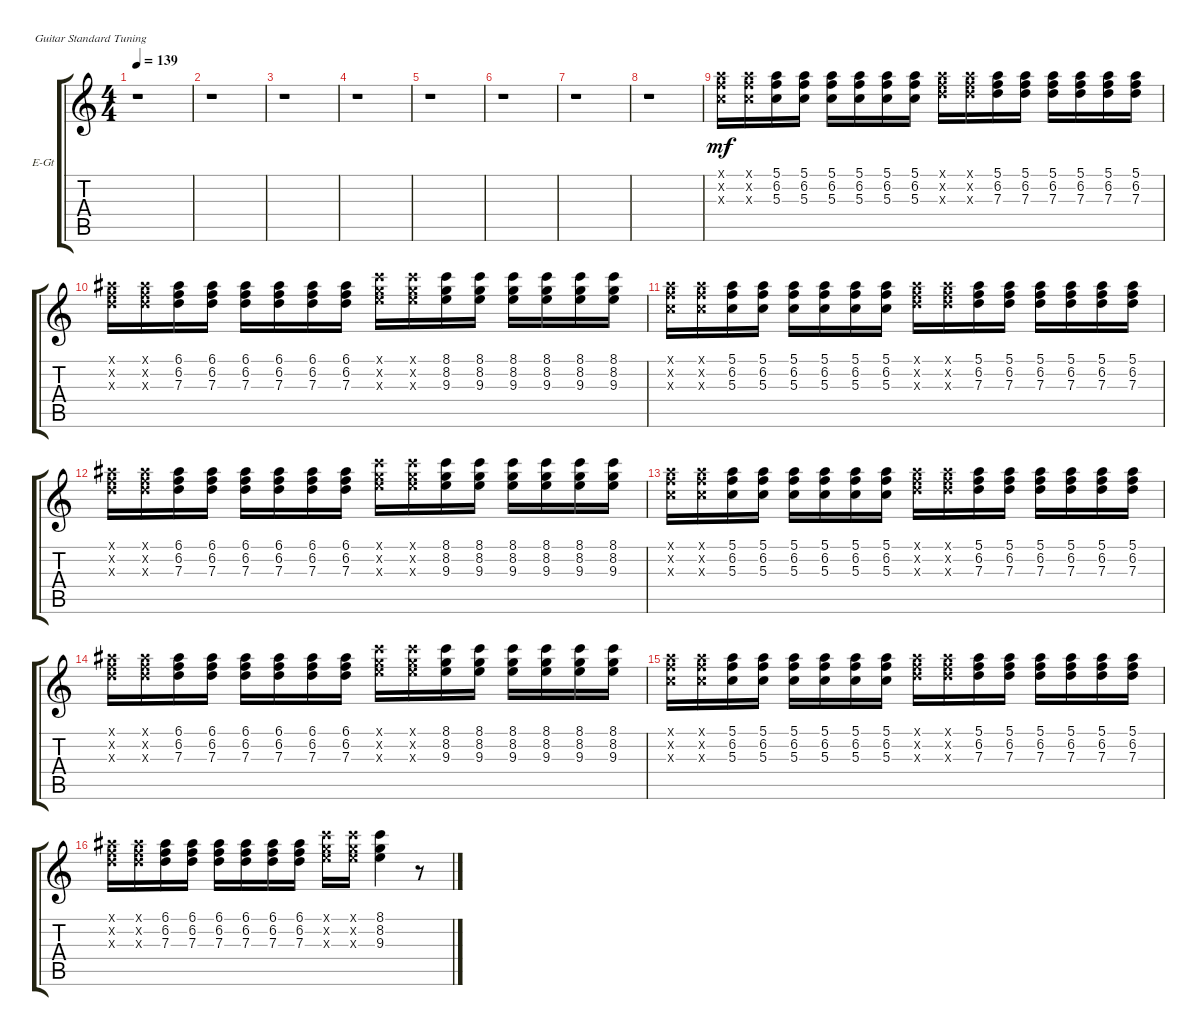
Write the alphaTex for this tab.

\defaultSystemsLayout 4
\bracketExtendMode groupsimilarinstruments
\firstSystemTrackNameOrientation horizontal
\otherSystemsTrackNameOrientation horizontal
\track ("Electric Clean Guitar 1" "E-Gt") {instrument electricguitarclean}
\staff {score tabs}
\tuning (E4 B3 G3 D3 A2 E2)
\ts (4 4)
\tempo 139
\clef g2
\ks c
r.1{dy mf instrument electricguitarclean} |
r.1 |
r.1 |
r.1 |
r.1 |
r.1 |
r.1 |
r.1 |
(5.1{x} 6.2{x} 5.3{x}).16 (5.1{x} 6.2{x} 5.3{x}).16 (5.1 6.2 5.3).16 (5.1 6.2 5.3).16 (5.1 6.2 5.3).16 (5.1 6.2 5.3).16 (5.1 6.2 5.3).16 (5.1 6.2 5.3).16 (5.1{x} 6.2{x} 7.3{x}).16 (5.1{x} 6.2{x} 7.3{x}).16 (5.1 6.2 7.3).16 (5.1 6.2 7.3).16 (5.1 6.2 7.3).16 (5.1 6.2 7.3).16 (5.1 6.2 7.3).16 (5.1 6.2 7.3).16 |
(6.1{x} 6.2{x} 7.3{x}).16 (6.1{x} 6.2{x} 7.3{x}).16 (6.1 6.2 7.3).16 (6.1 6.2 7.3).16 (6.1 6.2 7.3).16 (6.1 6.2 7.3).16 (6.1 6.2 7.3).16 (6.1 6.2 7.3).16 (8.1{x} 8.2{x} 9.3{x}).16 (8.1{x} 8.2{x} 9.3{x}).16 (8.1 8.2 9.3).16 (8.1 8.2 9.3).16 (8.1 8.2 9.3).16 (8.1 8.2 9.3).16 (8.1 8.2 9.3).16 (8.1 8.2 9.3).16 |
(5.1{x} 6.2{x} 5.3{x}).16 (5.1{x} 6.2{x} 5.3{x}).16 (5.1 6.2 5.3).16 (5.1 6.2 5.3).16 (5.1 6.2 5.3).16 (5.1 6.2 5.3).16 (5.1 6.2 5.3).16 (5.1 6.2 5.3).16 (5.1{x} 6.2{x} 7.3{x}).16 (5.1{x} 6.2{x} 7.3{x}).16 (5.1 6.2 7.3).16 (5.1 6.2 7.3).16 (5.1 6.2 7.3).16 (5.1 6.2 7.3).16 (5.1 6.2 7.3).16 (5.1 6.2 7.3).16 |
(6.1{x} 6.2{x} 7.3{x}).16 (6.1{x} 6.2{x} 7.3{x}).16 (6.1 6.2 7.3).16 (6.1 6.2 7.3).16 (6.1 6.2 7.3).16 (6.1 6.2 7.3).16 (6.1 6.2 7.3).16 (6.1 6.2 7.3).16 (8.1{x} 8.2{x} 9.3{x}).16 (8.1{x} 8.2{x} 9.3{x}).16 (8.1 8.2 9.3).16 (8.1 8.2 9.3).16 (8.1 8.2 9.3).16 (8.1 8.2 9.3).16 (8.1 8.2 9.3).16 (8.1 8.2 9.3).16 |
(5.1{x} 6.2{x} 5.3{x}).16 (5.1{x} 6.2{x} 5.3{x}).16 (5.1 6.2 5.3).16 (5.1 6.2 5.3).16 (5.1 6.2 5.3).16 (5.1 6.2 5.3).16 (5.1 6.2 5.3).16 (5.1 6.2 5.3).16 (5.1{x} 6.2{x} 7.3{x}).16 (5.1{x} 6.2{x} 7.3{x}).16 (5.1 6.2 7.3).16 (5.1 6.2 7.3).16 (5.1 6.2 7.3).16 (5.1 6.2 7.3).16 (5.1 6.2 7.3).16 (5.1 6.2 7.3).16 |
(6.1{x} 6.2{x} 7.3{x}).16 (6.1{x} 6.2{x} 7.3{x}).16 (6.1 6.2 7.3).16 (6.1 6.2 7.3).16 (6.1 6.2 7.3).16 (6.1 6.2 7.3).16 (6.1 6.2 7.3).16 (6.1 6.2 7.3).16 (8.1{x} 8.2{x} 9.3{x}).16 (8.1{x} 8.2{x} 9.3{x}).16 (8.1 8.2 9.3).16 (8.1 8.2 9.3).16 (8.1 8.2 9.3).16 (8.1 8.2 9.3).16 (8.1 8.2 9.3).16 (8.1 8.2 9.3).16 |
(5.1{x} 6.2{x} 5.3{x}).16 (5.1{x} 6.2{x} 5.3{x}).16 (5.1 6.2 5.3).16 (5.1 6.2 5.3).16 (5.1 6.2 5.3).16 (5.1 6.2 5.3).16 (5.1 6.2 5.3).16 (5.1 6.2 5.3).16 (5.1{x} 6.2{x} 7.3{x}).16 (5.1{x} 6.2{x} 7.3{x}).16 (5.1 6.2 7.3).16 (5.1 6.2 7.3).16 (5.1 6.2 7.3).16 (5.1 6.2 7.3).16 (5.1 6.2 7.3).16 (5.1 6.2 7.3).16 |
(6.1{x} 6.2{x} 7.3{x}).16 (6.1{x} 6.2{x} 7.3{x}).16 (6.1 6.2 7.3).16 (6.1 6.2 7.3).16 (6.1 6.2 7.3).16 (6.1 6.2 7.3).16 (6.1 6.2 7.3).16 (6.1 6.2 7.3).16 (8.1{x} 8.2{x} 9.3{x}).16 (8.1{x} 8.2{x} 9.3{x}).16 (8.1 8.2 9.3).4 r.8
